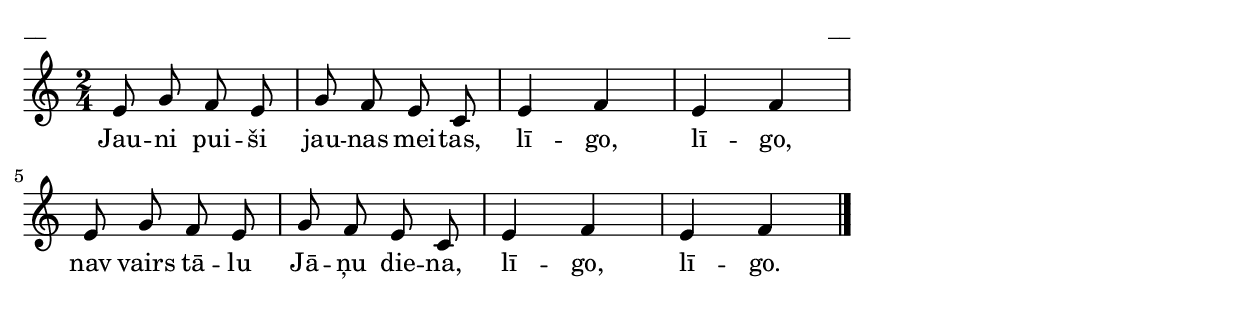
\version "2.13.16"
%\header {
%    title = "Jauni puiši jaunas meitas",AA lapas, Jāņi
%}
\paper {
line-width = 14\cm
left-margin = 0.4\cm
between-system-padding = 0.1\cm
between-system-space = 0.1\cm
}
\layout {
indent = #0
ragged-last = ##f
}

voiceA = \relative c' {
\clef "treble"
\key c \major
\time 2/4
e8 g f e |
g8 f e c |
e4 f |
e4 f |
e8 g f e |
g8 f e c |
e4 f |
e4 f |
\bar "|."
} 

lyricA = \lyricmode {
Jau -- ni pui -- ši jau -- nas mei -- tas, lī -- go, lī -- go, nav vairs tā -- lu Jā -- ņu die -- na, lī -- go, lī -- go.
} 

fullScore = <<
\new Staff {
<<
\new Voice = "voiceA" { \oneVoice \autoBeamOff \voiceA }
\lyricsto "voiceA" \new Lyrics \lyricA
>>
}
>>

\score {
\fullScore
\header { piece = "__" opus = "__" }
}
\markup { \with-color #(x11-color 'white) \sans \smaller "__" }
\score {
\unfoldRepeats
\fullScore
\midi {
\context { \Staff \remove "Staff_performer" }
\context { \Voice \consists "Staff_performer" }
}
}


